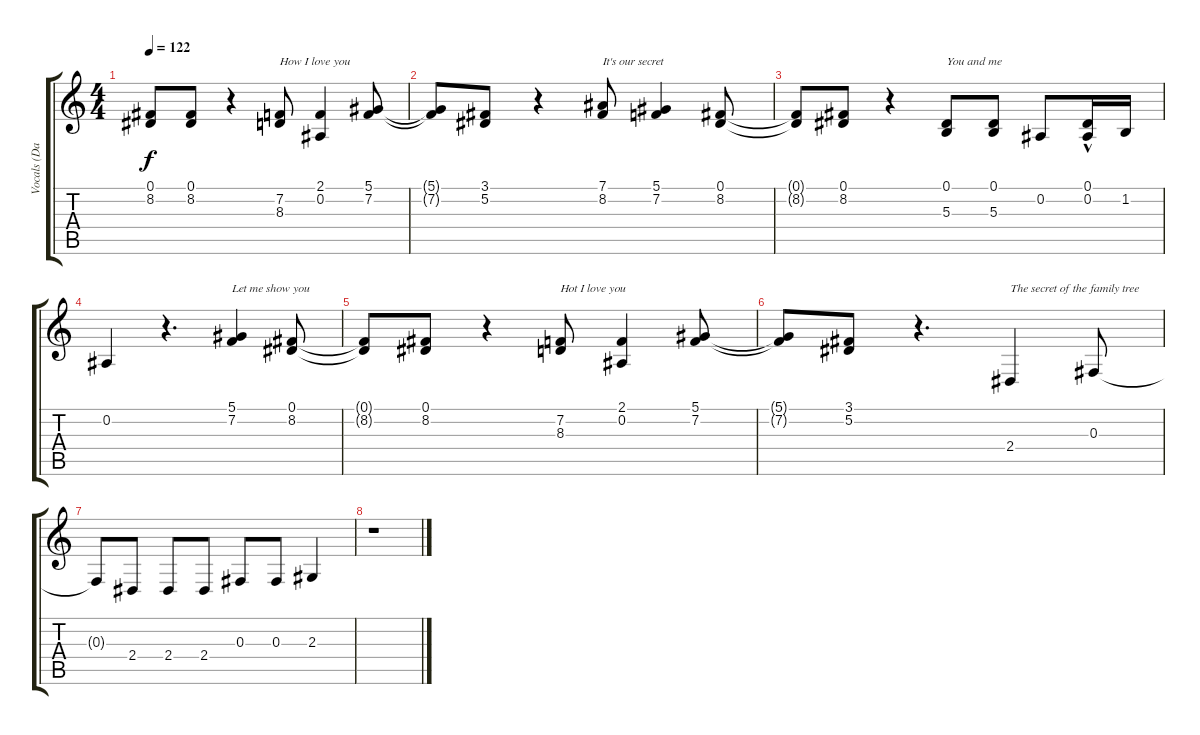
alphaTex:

\track ("Vocals (Dave Mustaine)" "Vocals (Da") {instrument lead6voice}
\staff {score tabs}
\tuning (Eb4 Bb3 Gb3 Db3 Ab2 Eb2) {hide}
\ts (4 4)
\tempo 122
\clef g2
\ks c
(0.1{t} 8.2{t}).8{dy f} (0.1 8.2).8{volume 14} r.4 (7.2 8.3).8{txt "How I love you" volume 13} (2.1 0.2).4{volume 13} (5.1 7.2).8{volume 12} |
(5.1{t} 7.2{t}).8 (3.1 5.2).8{volume 12} r.4 (7.1 8.2).8{txt "It's our secret" volume 11} (5.1 7.2).4{volume 11} (0.1 8.2).8{volume 11} |
(0.1{t} 8.2{t}).8 (0.1 8.2).8{volume 10} r.4 (0.1 5.3).8{txt "You and me" volume 10} (0.1 5.3).8{volume 10} 0.2.8{volume 9} (0.1{hac} 0.2).16{volume 9} 1.2.16{volume 9} |
0.2.4{volume 9} r.4{d} (5.1 7.2).4{txt "Let me show you" volume 8} (0.1 8.2).8{volume 7} |
(0.1{t} 8.2{t}).8 (0.1 8.2).8{volume 7} r.4 (7.2 8.3).8{txt "Hot I love you" volume 6} (2.1 0.2).4{volume 6} (5.1 7.2).8{volume 6} |
(5.1{t} 7.2{t}).8 (3.1 5.2).8{volume 5} r.4{d} 2.4.4{txt "The secret of the family tree" volume 4} 0.3.8{volume 4} |
0.3{t}.8 2.4.8{volume 3} 2.4.8{volume 3} 2.4.8{volume 3} 0.3.8{volume 3} 0.3.8{volume 2} 2.3.4{volume 2} |
r.1
